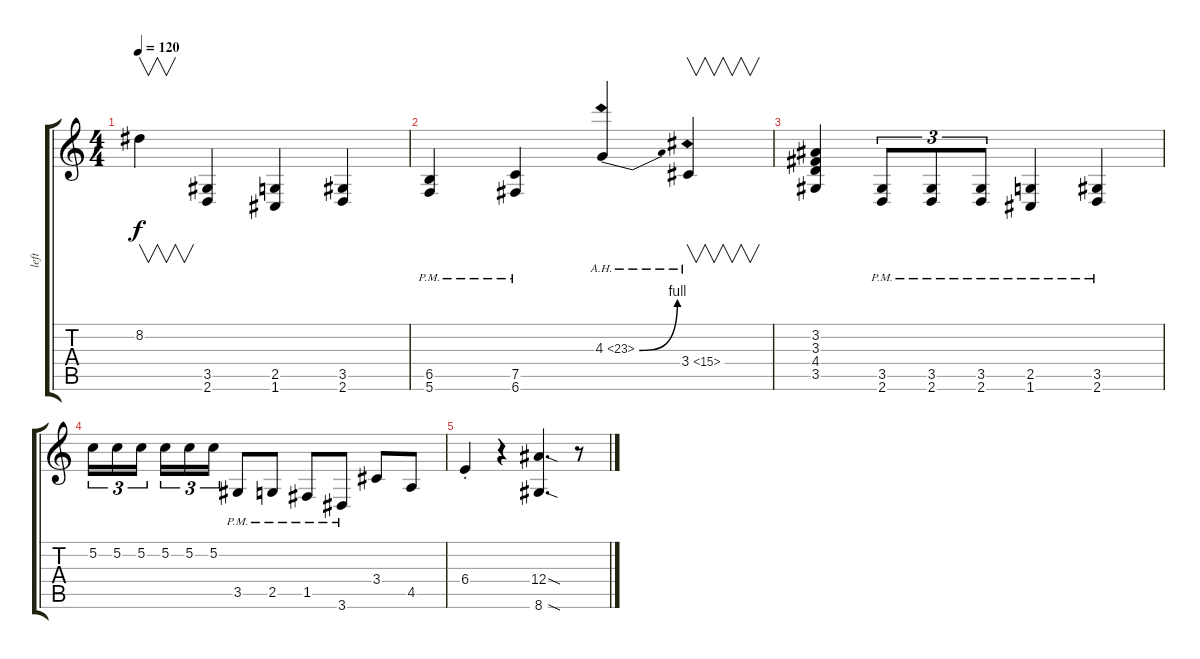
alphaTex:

\track ("left" "left") {instrument distortionguitar}
\staff {score tabs}
\tuning (C4 G3 Eb3 Bb2 F2 C2) {hide}
\ts (4 4)
\tempo 120
\clef g2
\ks c
8.2.4{v dy f} (3.5 2.6).4 (2.5 1.6).4 (3.5 2.6).4 |
(6.5{pm} 5.6{pm}).4 (7.5{pm} 6.6{pm}).4 4.3{be (bend 0 0 60 4) ah 19}.4 3.4{ah 12}.4{v} |
(3.2 3.3 4.4 3.5).4 (3.5{pm} 2.6{pm}).8{tu (3 2)} (3.5{pm} 2.6{pm}).8{tu (3 2)} (3.5{pm} 2.6{pm}).8{tu (3 2)} (2.5{pm} 1.6{pm}).4 (3.5{pm} 2.6{pm}).4 |
5.2.16{tu (3 2)} 5.2.16{tu (3 2)} 5.2.16{tu (3 2) beam splitsecondary} 5.2.16{tu (3 2)} 5.2.16{tu (3 2)} 5.2.16{tu (3 2)} 3.5{pm}.8 2.5{pm}.8 1.5{pm}.8 3.6{pm}.8 3.4.8 4.5.8 |
6.4{st}.4 r.4 (12.4{sod} 8.6{sod}).4{d} r.8
